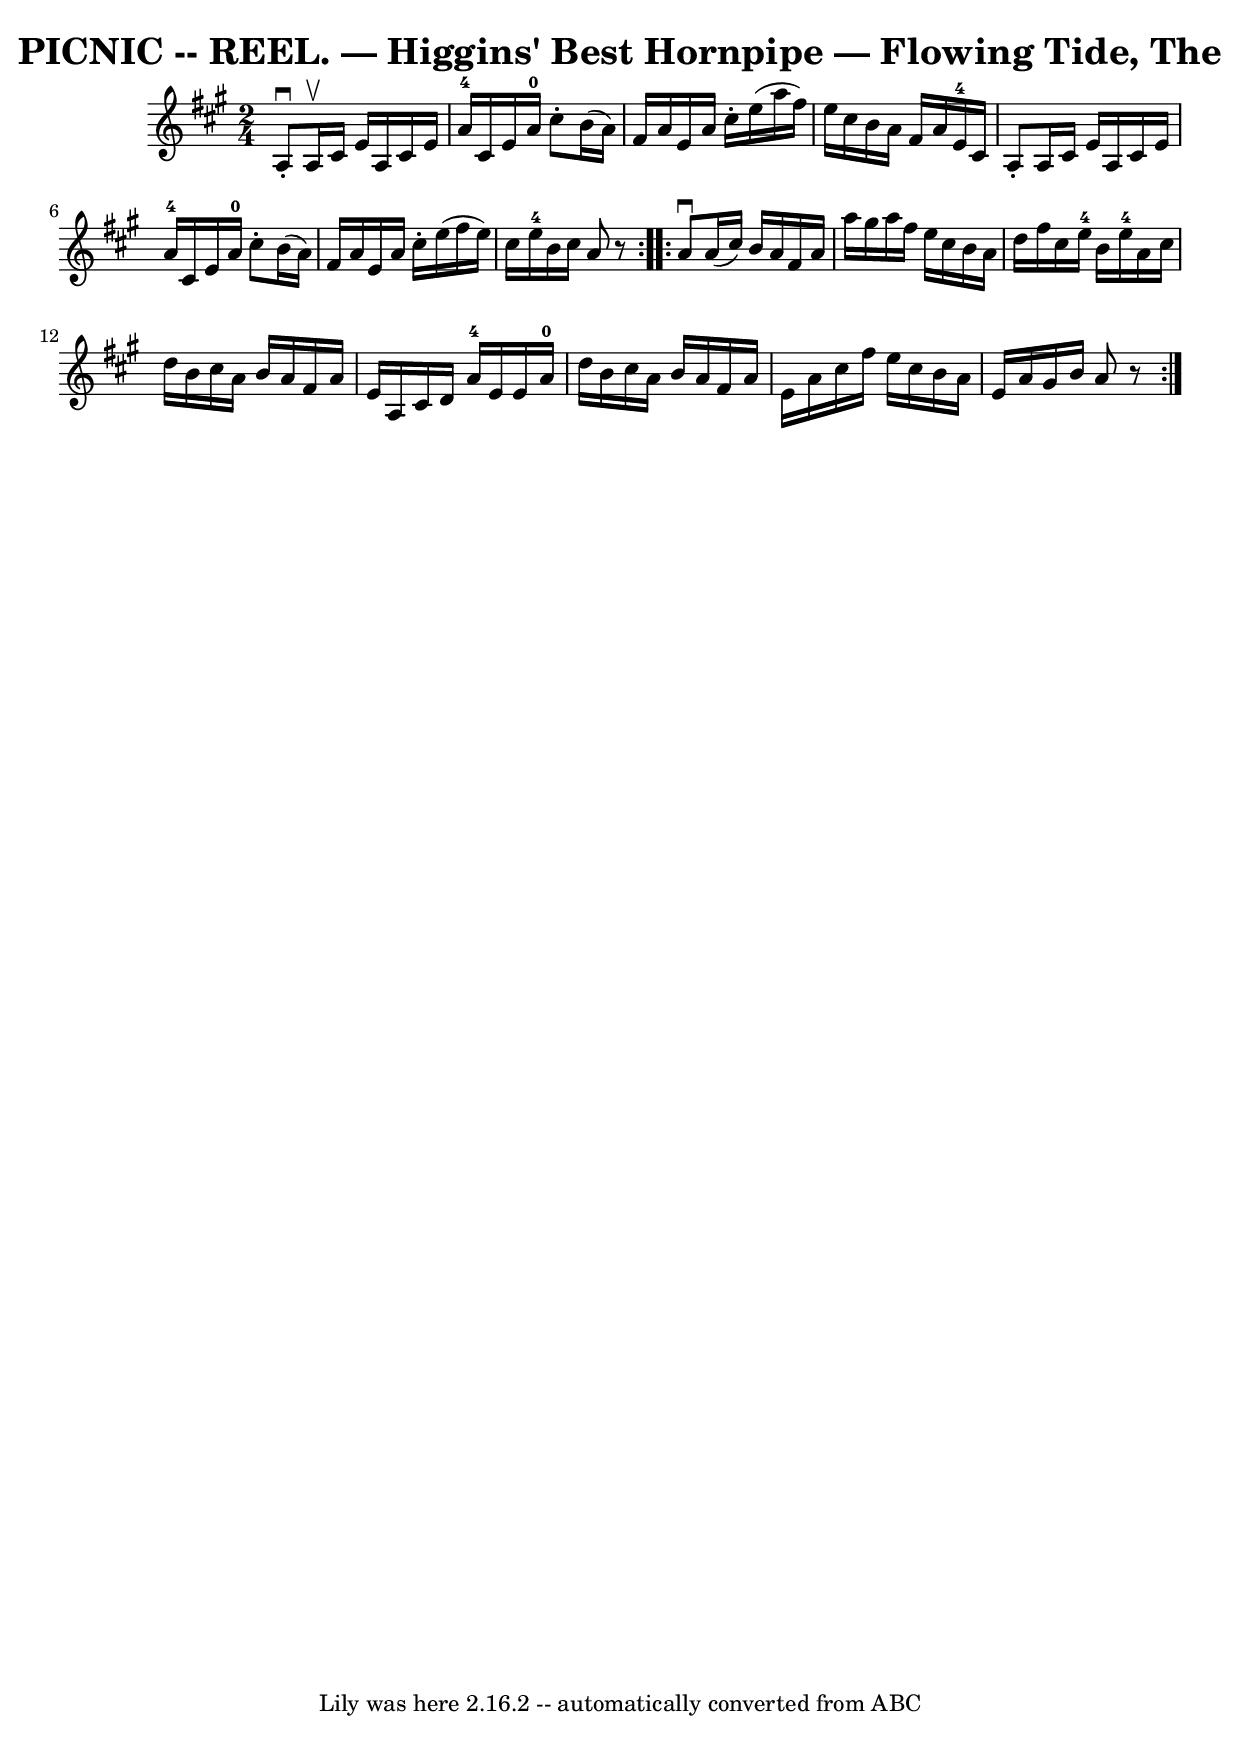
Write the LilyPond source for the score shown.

\version "2.16.2"
\include "Mammoth.ily"
\header {
  %% book = "Coles 43.8"
 crossRefNumber = "1"
 footnotes = ""
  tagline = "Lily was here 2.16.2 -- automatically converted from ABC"
  title = "PICNIC -- REEL. — Higgins' Best Hornpipe — Flowing Tide, The"

}
voicedefault =  {



  \repeat volta 2 {

    \time 2/4 
    \key a \major
 a8^\downbow-. a16^\upbow cs'16 e'16 a16 cs'16 e'16   |
 a'16-4 cs'16 e'16 a'16-0 cs''8-. b'16 (a'16) |
 fs'16 a'16 e'16 a'16 cs''16-. e''16 (a''16 fs''16)  |
 e''16 cs''16 b'16 a'16 fs'16 a'16 e'16-4 cs'16   |
 a8-. a16 cs'16 e'16 a16 cs'16 e'16   |
 a'16-4 cs'16 e'16 a'16-0 cs''8-. b'16 (a'16) |
 fs'16 a'16 e'16 a'16 cs''16-. e''16 (fs''16 e''16)  |
 cs''16 e''16-4  
 b'16 cs''16 a'8    r8 
  }     
  \repeat volta 2 {
 a'8^\downbow a'16 ( cs''16) b'16 a'16 fs'16 a'16   |
 a''16 gs''16 a''16 fs''16 e''16 cs''16 b'16 a'16   |
 d''16 fs''16 cs''16 e''16-4 b'16 e''16-4 a'16 cs''16    |
 d''16 b'16 cs''16 a'16 b'16 a'16 fs'16 a'16   |
 e'16 a16 cs'16 d'16 a'16-4 e'16 e'16 a'16-0  |
 d''16 b'16 cs''16 a'16 b'16 a'16 fs'16 a'16   |
 e'16 a'16 cs''16 fs''16 e''16 cs''16 b'16 a'16   |
 e'16 a'16 gs'16 b'16 a'8    r8 
  }   

}

\score{
  <<

    \context Staff="default"
    {
      \voicedefault 
      
    }

  >>
  \layout {
    
  }
  \midi {
  }

}
